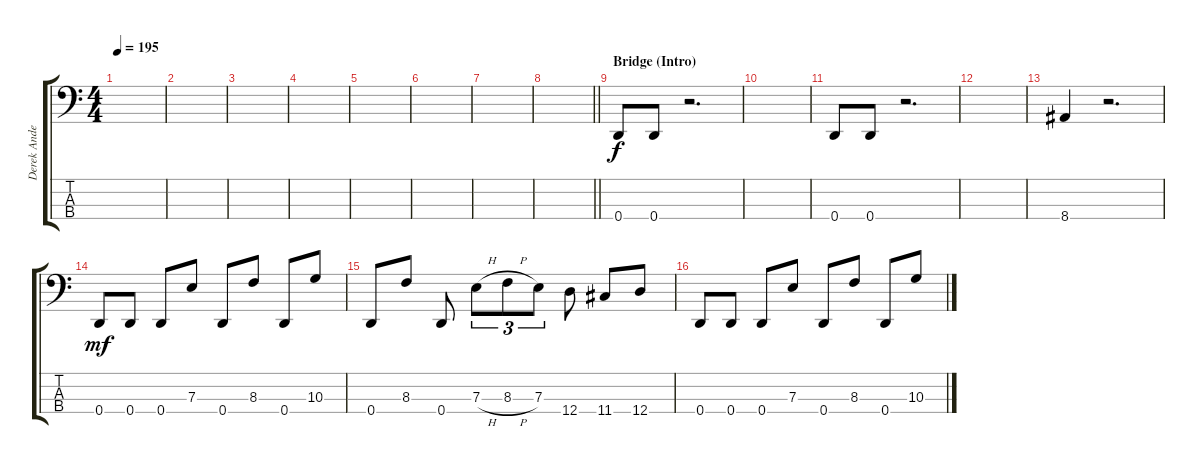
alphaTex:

\track ("Derek Anderson" "Derek Ande") {instrument electricbassfinger}
\staff {score tabs}
\tuning (G2 D2 A1 D1) {hide}
\ts (4 4)
\tempo 195
\clef f4
\ks c
|
|
|
|
|
|
|
\barLineRight lightlight
|
\section ("" "Bridge (Intro)")
0.4.8 0.4.8 r.2{d} |
|
0.4.8 0.4.8 r.2{d} |
|
8.4.4 r.2{d} |
0.4.8{dy mf} 0.4.8 0.4.8 7.3.8 0.4.8 8.3.8 0.4.8 10.3.8 |
0.4.8 8.3.8 0.4.8 7.3{h}.8{tu (3 2)} 8.3{h}.8{tu (3 2)} 7.3.8{tu (3 2)} 12.4.8 11.4.8 12.4.8 |
0.4.8 0.4.8 0.4.8 7.3.8 0.4.8 8.3.8 0.4.8 10.3.8
